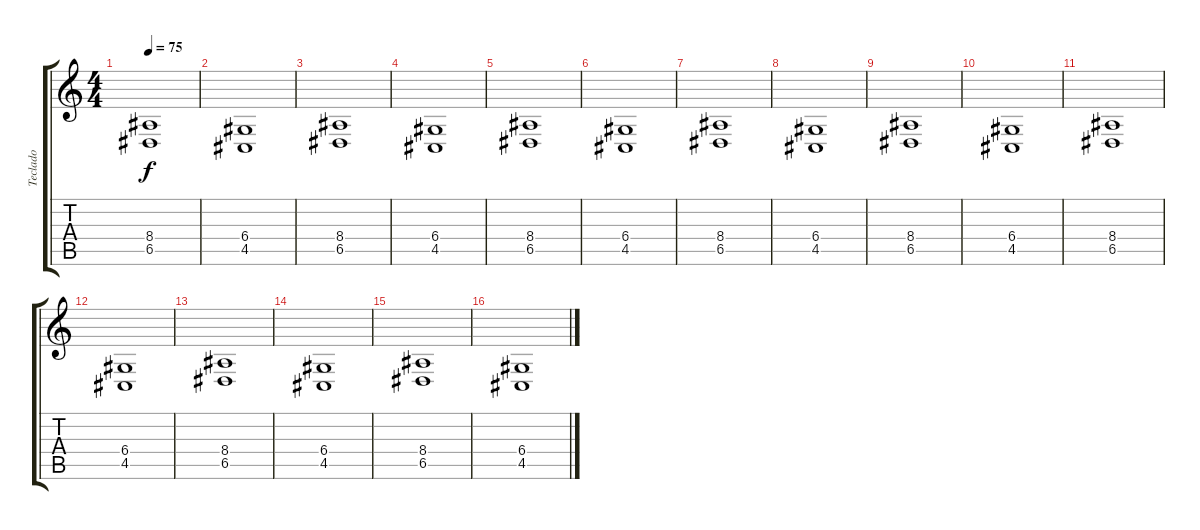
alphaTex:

\track ("Teclado" "Teclado") {instrument stringensemble1}
\staff {score tabs}
\tuning (E4 B3 G3 D3 A2 E2) {hide}
\ts (4 4)
\tempo 75
\clef g2
\ks c
(8.4 6.5).1{dy f} |
(6.4 4.5).1 |
(8.4 6.5).1 |
(6.4 4.5).1 |
(8.4 6.5).1 |
(6.4 4.5).1 |
(8.4 6.5).1 |
(6.4 4.5).1 |
(8.4 6.5).1 |
(6.4 4.5).1 |
(8.4 6.5).1 |
(6.4 4.5).1 |
(8.4 6.5).1 |
(6.4 4.5).1 |
(8.4 6.5).1 |
(6.4 4.5).1
